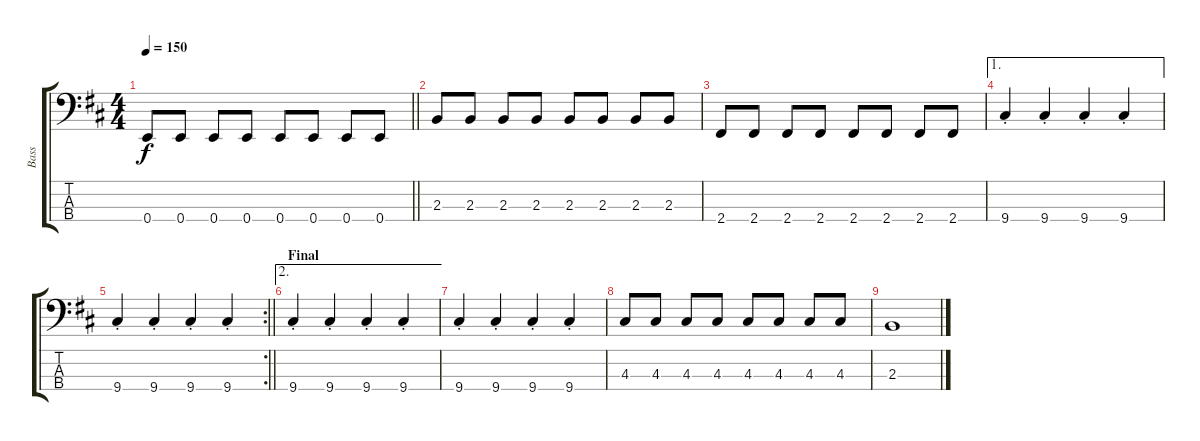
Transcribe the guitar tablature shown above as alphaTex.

\track ("Bass" "Bass") {instrument electricbasspick}
\staff {score tabs}
\tuning (G2 D2 A1 E1) {hide}
\ts (4 4)
\tempo 150
\clef f4
\barLineRight lightlight
\ks bminor
0.4.8{dy f} 0.4.8 0.4.8 0.4.8 0.4.8 0.4.8 0.4.8 0.4.8 |
2.3.8 2.3.8 2.3.8 2.3.8 2.3.8 2.3.8 2.3.8 2.3.8 |
2.4.8 2.4.8 2.4.8 2.4.8 2.4.8 2.4.8 2.4.8 2.4.8 |
\ae 1
9.4{st}.4 9.4{st}.4 9.4{st}.4 9.4{st}.4 |
\rc 2
\barLineRight lightlight
9.4{st}.4 9.4{st}.4 9.4{st}.4 9.4{st}.4 |
\ae 2
\section ("" "Final")
9.4{st}.4 9.4{st}.4 9.4{st}.4 9.4{st}.4 |
9.4{st}.4 9.4{st}.4 9.4{st}.4 9.4{st}.4 |
4.3.8 4.3.8 4.3.8 4.3.8 4.3.8 4.3.8 4.3.8 4.3.8 |
2.3.1
